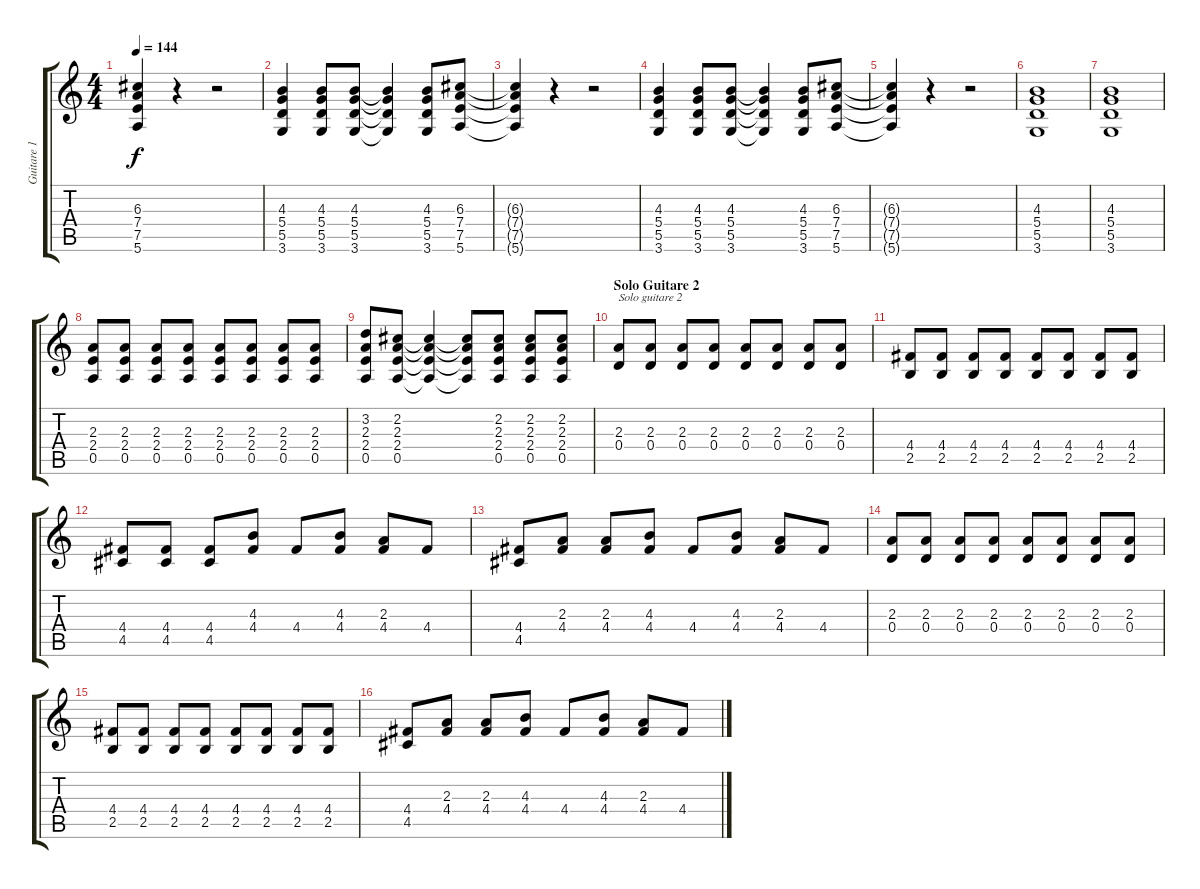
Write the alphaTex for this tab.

\track ("Guitare 1" "Guitare 1") {instrument electricguitarclean}
\staff {score tabs}
\tuning (E4 B3 G3 D3 A2 E2) {hide}
\ts (4 4)
\tempo 144
\clef g2
\ks c
(6.3{t} 7.4{t} 7.5{t} 5.6{t}).4{dy f} r.4 r.2 |
(4.3 5.4 5.5 3.6).4 (4.3 5.4 5.5 3.6).8 (4.3 5.4 5.5 3.6).8 (4.3{t} 5.4{t} 5.5{t} 3.6{t}).4 (4.3 5.4 5.5 3.6).8 (6.3 7.4 7.5 5.6).8 |
(6.3{t} 7.4{t} 7.5{t} 5.6{t}).4 r.4 r.2 |
(4.3 5.4 5.5 3.6).4 (4.3 5.4 5.5 3.6).8 (4.3 5.4 5.5 3.6).8 (4.3{t} 5.4{t} 5.5{t} 3.6{t}).4 (4.3 5.4 5.5 3.6).8 (6.3 7.4 7.5 5.6).8 |
(6.3{t} 7.4{t} 7.5{t} 5.6{t}).4 r.4 r.2 |
(4.3 5.4 5.5 3.6).1 |
(4.3 5.4 5.5 3.6).1 |
(2.3 2.4 0.5).8 (2.3 2.4 0.5).8 (2.3 2.4 0.5).8 (2.3 2.4 0.5).8 (2.3 2.4 0.5).8 (2.3 2.4 0.5).8 (2.3 2.4 0.5).8 (2.3 2.4 0.5).8 |
(3.2 2.3 2.4 0.5).8 (2.2 2.3 2.4 0.5).8 (2.2{t} 2.3{t} 2.4{t} 0.5{t}).4 (2.2{t} 2.3{t} 2.4{t} 0.5{t}).8 (2.2 2.3 2.4 0.5).8 (2.2 2.3 2.4 0.5).8 (2.2 2.3 2.4 0.5).8 |
\section ("" "Solo Guitare 2")
(2.3 0.4).8{txt "Solo guitare 2"} (2.3 0.4).8 (2.3 0.4).8 (2.3 0.4).8 (2.3 0.4).8 (2.3 0.4).8 (2.3 0.4).8 (2.3 0.4).8 |
(4.4 2.5).8 (4.4 2.5).8 (4.4 2.5).8 (4.4 2.5).8 (4.4 2.5).8 (4.4 2.5).8 (4.4 2.5).8 (4.4 2.5).8 |
(4.4 4.5).8 (4.4 4.5).8 (4.4 4.5).8 (4.3 4.4).8 4.4.8 (4.3 4.4).8 (2.3 4.4).8 4.4.8 |
(4.4 4.5).8 (2.3 4.4).8 (2.3 4.4).8 (4.3 4.4).8 4.4.8 (4.3 4.4).8 (2.3 4.4).8 4.4.8 |
(2.3 0.4).8 (2.3 0.4).8 (2.3 0.4).8 (2.3 0.4).8 (2.3 0.4).8 (2.3 0.4).8 (2.3 0.4).8 (2.3 0.4).8 |
(4.4 2.5).8 (4.4 2.5).8 (4.4 2.5).8 (4.4 2.5).8 (4.4 2.5).8 (4.4 2.5).8 (4.4 2.5).8 (4.4 2.5).8 |
(4.4 4.5).8 (2.3 4.4).8 (2.3 4.4).8 (4.3 4.4).8 4.4.8 (4.3 4.4).8 (2.3 4.4).8 4.4.8
